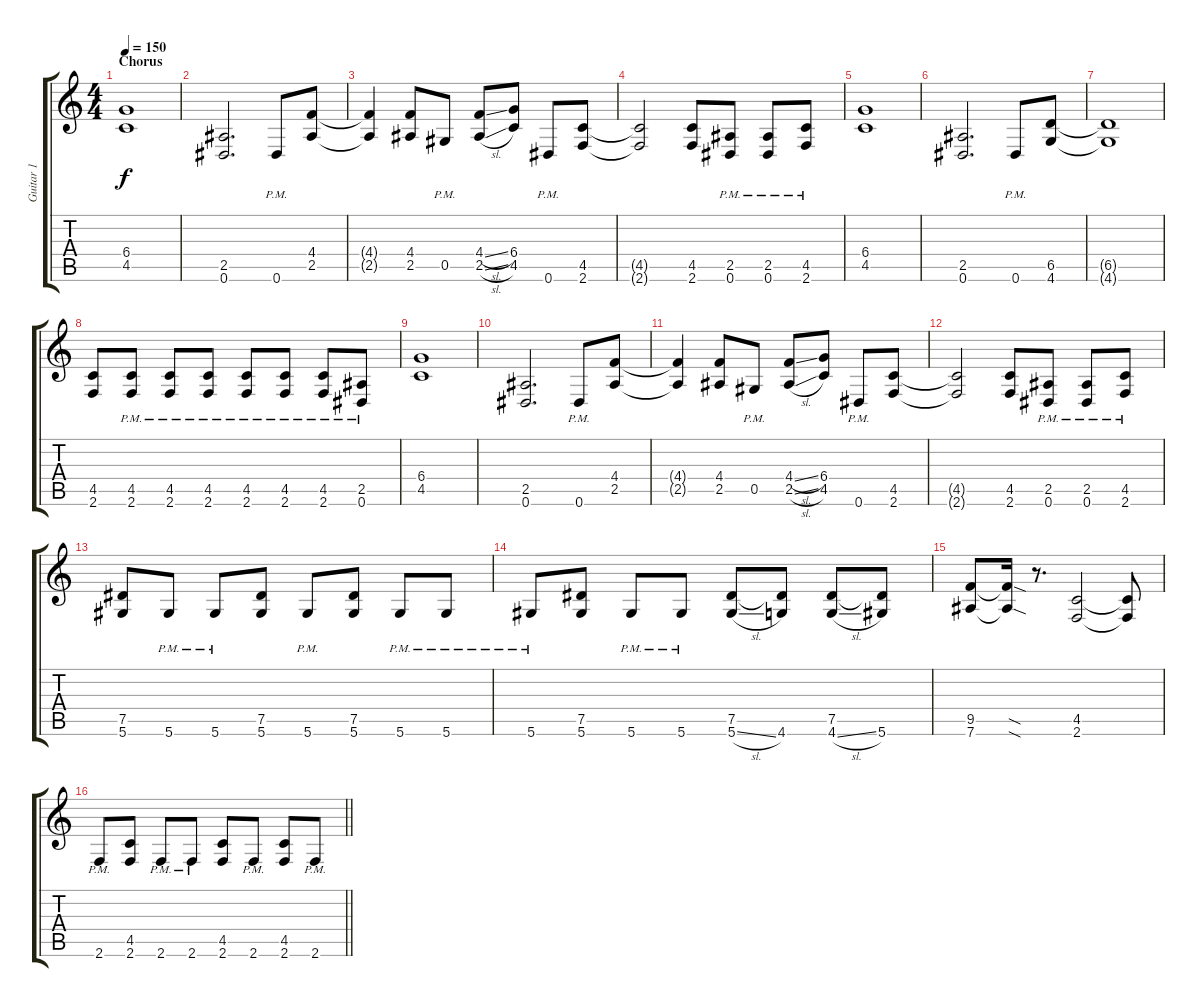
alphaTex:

\track ("Guitar 1" "Guitar 1") {instrument distortionguitar}
\staff {score tabs}
\tuning (Eb4 Bb3 Gb3 Db3 Ab2 Eb2) {hide}
\ts (4 4)
\section ("" "Chorus")
\tempo 150
\clef g2
\ks c
(6.4 4.5).1{dy f volume 11} |
(2.5 0.6).2{d} 0.6{pm}.8 (4.4 2.5).8 |
(4.4{t} 2.5{t}).4 (4.4 2.5).8 0.5{pm}.8 (4.4{sl} 2.5{sl}).8 (6.4 4.5).8 0.6{pm}.8 (4.5 2.6).8 |
(4.5{t} 2.6{t}).2 (4.5 2.6).8 (2.5{pm} 0.6{pm}).8 (2.5{pm} 0.6{pm}).8 (4.5{pm} 2.6{pm}).8 |
(6.4 4.5).1 |
(2.5 0.6).2{d} 0.6{pm}.8 (6.5 4.6).8 |
(6.5{t} 4.6{t}).1 |
(4.5 2.6).8 (4.5{pm} 2.6{pm}).8 (4.5{pm} 2.6{pm}).8 (4.5{pm} 2.6{pm}).8 (4.5{pm} 2.6{pm}).8 (4.5{pm} 2.6{pm}).8 (4.5{pm} 2.6{pm}).8 (2.5{pm} 0.6{pm}).8 |
(6.4 4.5).1 |
(2.5 0.6).2{d} 0.6{pm}.8 (4.4 2.5).8 |
(4.4{t} 2.5{t}).4 (4.4 2.5).8 0.5{pm}.8 (4.4{sl} 2.5{sl}).8 (6.4 4.5).8 0.6{pm}.8 (4.5 2.6).8 |
(4.5{t} 2.6{t}).2 (4.5 2.6).8 (2.5{pm} 0.6{pm}).8 (2.5{pm} 0.6{pm}).8 (4.5{pm} 2.6{pm}).8 |
(7.5 5.6).8 5.6{pm}.8 5.6{pm}.8 (7.5 5.6).8 5.6{pm}.8 (7.5 5.6).8 5.6{pm}.8 5.6{pm}.8 |
5.6{pm}.8 (7.5 5.6).8 5.6{pm}.8 5.6{pm}.8 (7.5 5.6{sl}).8 (7.5{t} 4.6).8 (7.5 4.6{sl}).8 (7.5{t} 5.6).8 |
(9.5 7.6).8 (9.5{sod t} 7.6{sod t}).16 r.8{d} (4.5 2.6).2 (4.5{t} 2.6{t}).8 |
\barLineRight lightlight
2.6{pm}.8 (4.5 2.6).8 2.6{pm}.8 2.6{pm}.8 (4.5 2.6).8 2.6{pm}.8 (4.5 2.6).8 2.6{pm}.8
